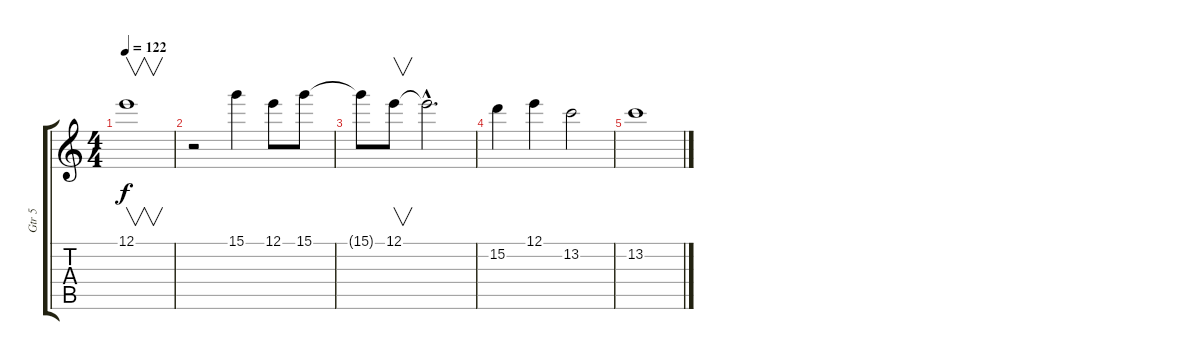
\track ("Gtr 5" "Gtr 5") {instrument overdrivenguitar}
\staff {score tabs}
\tuning (E4 B3 G3 D3 A2 E2) {hide}
\ts (4 4)
\tempo 122
\clef g2
\ks c
12.1.1{v dy f} |
r.2 15.1.4 12.1.8 15.1.8 |
15.1{t}.8 12.1.8{v} 12.1{hac t}.2{d} |
15.2.4 12.1.4 13.2.2 |
13.2.1
